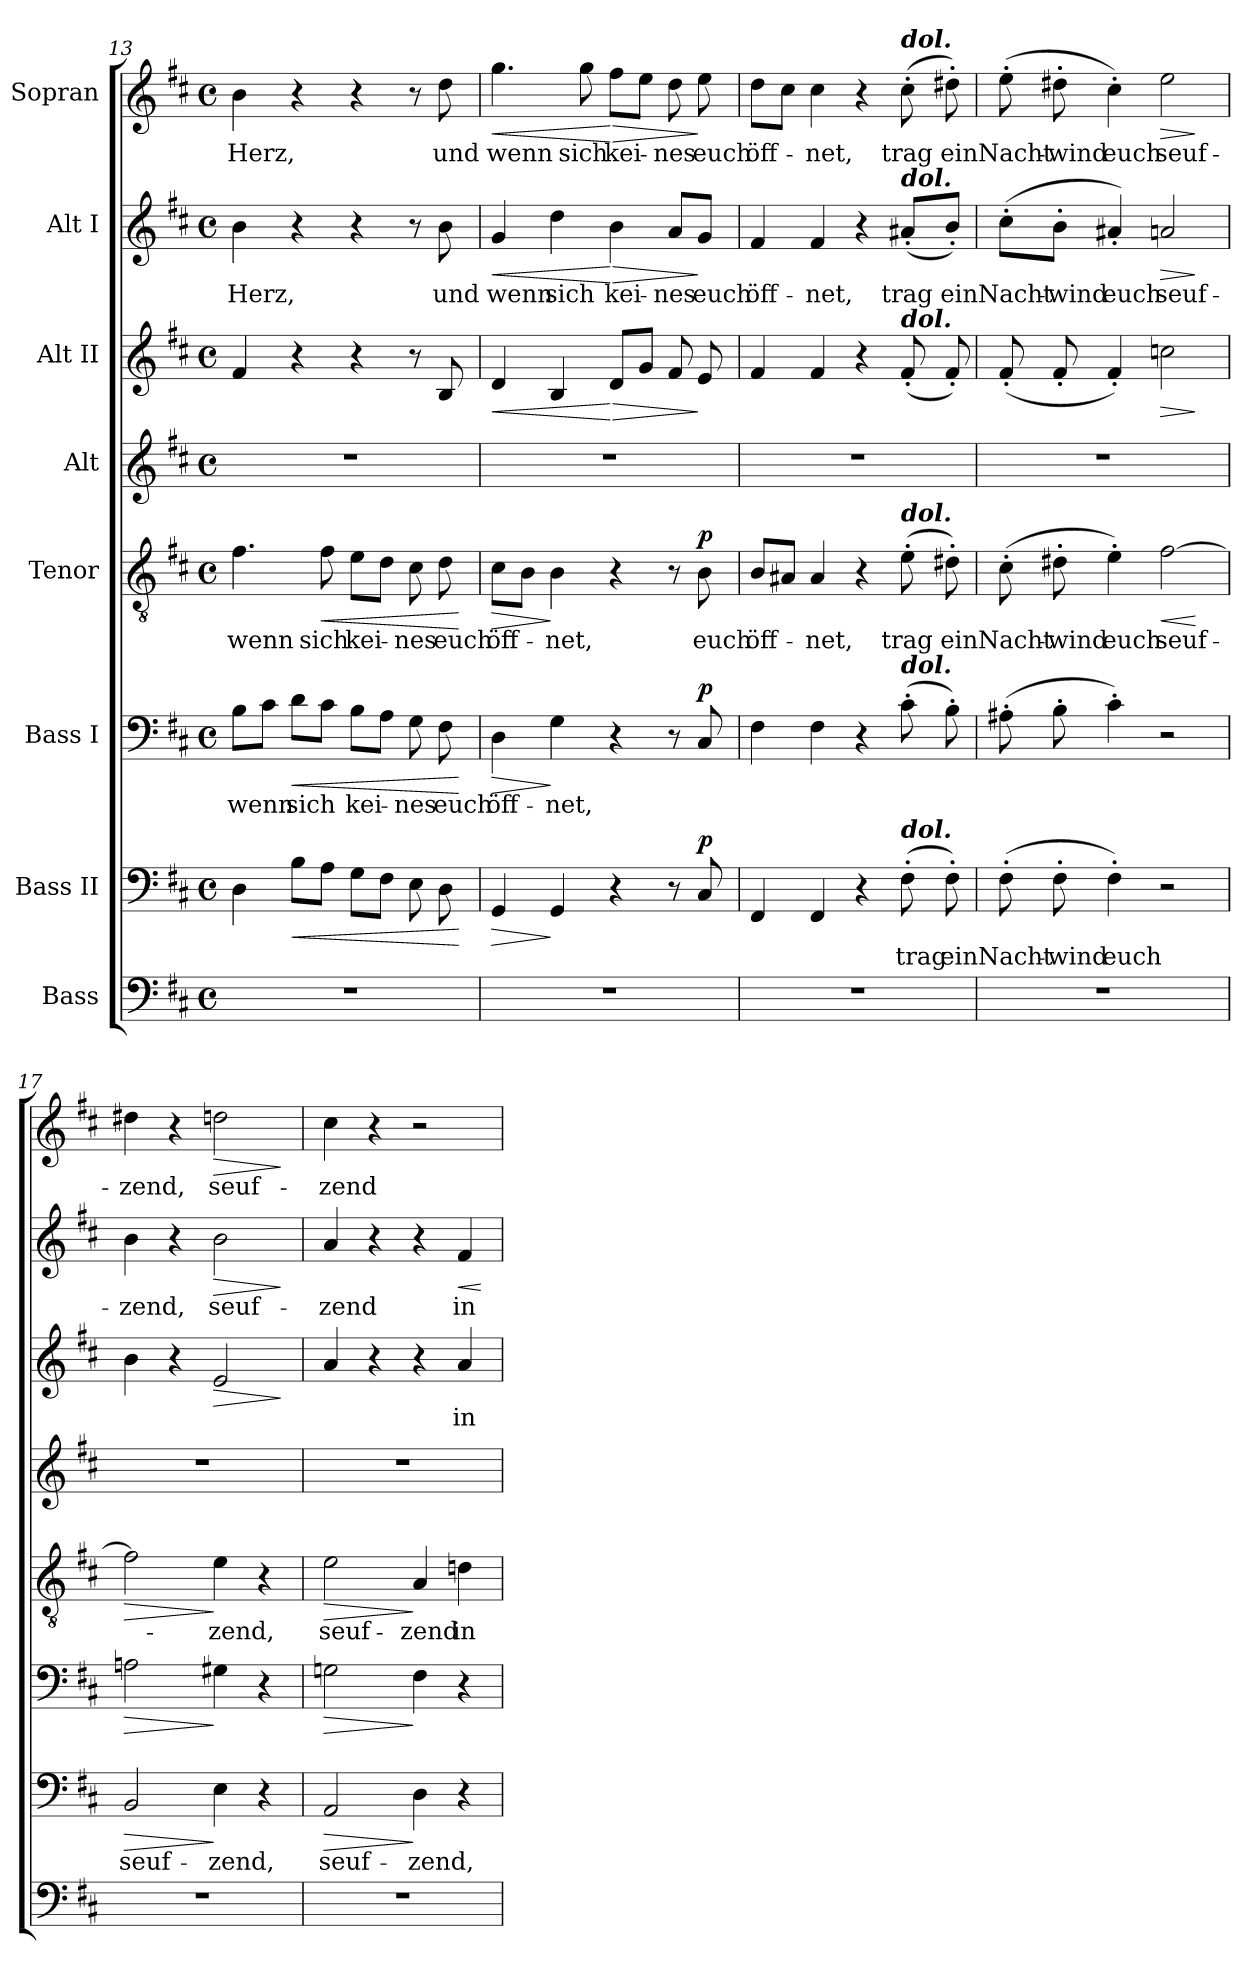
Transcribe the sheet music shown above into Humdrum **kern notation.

**kern	**kern	**text	**dynam	**kern	**text	**dynam	**kern	**text	**dynam	**kern	**kern	**text	**dynam	**kern	**text	**dynam	**kern	**text	**dynam
*part8	*part7	*part7	*part7	*part6	*part6	*part6	*part5	*part5	*part5	*part4	*part3	*part3	*part3	*part2	*part2	*part2	*part1	*part1	*part1
*staff8	*staff7	*staff7	*staff7	*staff6	*staff6	*staff6	*staff5	*staff5	*staff5	*staff4	*staff3	*staff3	*staff3	*staff2	*staff2	*staff2	*staff1	*staff1	*staff1
*I"Bass	*I"Bass II	*	*	*I"Bass I	*	*	*I"Tenor	*	*	*I"Alt	*I"Alt II	*	*	*I"Alt I	*	*	*I"Sopran	*	*
*clefF4	*clefF4	*	*	*clefF4	*	*	*clefGv2	*	*	*clefG2	*clefG2	*	*	*clefG2	*	*	*clefG2	*	*
*k[f#c#]	*k[f#c#]	*	*	*k[f#c#]	*	*	*k[f#c#]	*	*	*k[f#c#]	*k[f#c#]	*	*	*k[f#c#]	*	*	*k[f#c#]	*	*
*M4/4	*M4/4	*	*	*M4/4	*	*	*M4/4	*	*	*M4/4	*M4/4	*	*	*M4/4	*	*	*M4/4	*	*
*met(c)	*met(c)	*	*	*met(c)	*	*	*met(c)	*	*	*met(c)	*met(c)	*	*	*met(c)	*	*	*met(c)	*	*
=13	=13	=13	=13	=13	=13	=13	=13	=13	=13	=13	=13	=13	=13	=13	=13	=13	=13	=13	=13
1r	4D\	.	.	8B\L	wenn	.	4.f#\	wenn	.	1r	4f#/	.	.	4b\	Herz,	.	4b\	Herz,	.
.	.	.	.	8c#\J	.	.	.	.	.	.	.	.	.	.	.	.	.	.	.
!	!	!	!LO:HP:b	!	!	!LO:HP:b	!	!	!	!	!	!	!	!	!	!	!	!	!
.	8B\L	.	<	8d\L	sich	<	.	.	.	.	4r	.	.	4r	.	.	4r	.	.
!	!	!	!	!	!	!	!	!	!LO:HP:b	!	!	!	!	!	!	!	!	!	!
.	8A\J	.	.	8c#\J	.	.	8f#\	sich	<	.	.	.	.	.	.	.	.	.	.
.	8G\L	.	.	8B\L	kei-	.	8e\L	kei-	.	.	4r	.	.	4r	.	.	4r	.	.
.	8F#\J	.	.	8A\J	.	.	8d\J	.	.	.	.	.	.	.	.	.	.	.	.
.	8E\	.	.	8G\	-nes	.	8c#\	-nes	.	.	8r	.	.	8r	.	.	8r	.	.
.	8D\	.	.	8F#\	euch	.	8d\	euch	.	.	8B/	.	.	8b\	und	.	8dd\	und	.
.	.	.	[	.	.	[	.	.	[	.	.	.	.	.	.	.	.	.	.
=14	=14	=14	=14	=14	=14	=14	=14	=14	=14	=14	=14	=14	=14	=14	=14	=14	=14	=14	=14
!	!	!	!LO:HP:b	!	!	!LO:HP:b	!	!	!LO:HP:b	!	!	!	!LO:HP:b	!	!	!LO:HP:b	!	!	!LO:HP:b
1r	4GG/	.	>	4D\	öff-	>	8c#\L	öff-	>	1r	4d/	.	<	4g/	wenn	<	4.gg\	wenn	<
.	.	.	.	.	.	.	8B\J	.	.	.	.	.	.	.	.	.	.	.	.
.	4GG/	.	]	4G\	-net,	]	4B\	-net,	]	.	4B/	.	.	4dd\	sich	.	.	.	.
.	.	.	.	.	.	.	.	.	.	.	.	.	.	.	.	.	8gg\	sich	.
!	!	!	!	!	!	!	!	!	!	!	!	!	!LO:HP:n=1:b	!	!	!LO:HP:n=1:b	!	!	!LO:HP:n=1:b
.	4r	.	.	4r	.	.	4r	.	.	.	8d/L	.	[ >	4b\	kei-	[ >	8ff#\L	kei-	[ >
.	.	.	.	.	.	.	.	.	.	.	8g/J	.	.	.	.	.	8ee\J	.	.
.	8r	.	.	8r	.	.	8r	.	.	.	8f#/	.	.	8a/L	-nes	.	8dd\	-nes	.
!	!	!	!LO:DY:a	!	!	!LO:DY:a	!	!	!LO:DY:a	!	!	!	!	!	!	!	!	!	!
.	8C#/	.	p	8C#/	.	p	8B\	euch	p	.	8e/	.	]	8g/J	euch	]	8ee\	euch	]
!!LO:LB:g=z
=15	=15	=15	=15	=15	=15	=15	=15	=15	=15	=15	=15	=15	=15	=15	=15	=15	=15	=15	=15
1r	4FF#/	.	.	4F#\	.	.	8B/L	öff-	.	1r	4f#/	.	.	4f#/	öff-	.	8dd\L	öff-	.
.	.	.	.	.	.	.	8A#X/J	.	.	.	.	.	.	.	.	.	8cc#\J	.	.
.	4FF#/	.	.	4F#\	.	.	4A#/	-net,	.	.	4f#/	.	.	4f#/	-net,	.	4cc#\	-net,	.
.	4r	.	.	4r	.	.	4r	.	.	.	4r	.	.	4r	.	.	4r	.	.
!	!	!	!	!	!	!	!	!	!	!	!	!	!	!	!	!	!LO:TX:a:Bi:t=dol.	!	!
!	!	!	!	!	!	!	!	!	!	!	!	!	!	!LO:TX:a:Bi:t=dol.	!	!	!	!	!
!	!	!	!	!	!	!	!	!	!	!	!LO:TX:a:Bi:t=dol.	!	!	!	!	!	!	!	!
!	!	!	!	!	!	!	!LO:TX:a:Bi:t=dol.	!	!	!	!	!	!	!	!	!	!	!	!
!	!	!	!	!LO:TX:a:Bi:t=dol.	!	!	!	!	!	!	!	!	!	!	!	!	!	!	!
!	!LO:TX:a:Bi:t=dol.	!	!	!	!	!	!	!	!	!	!	!	!	!	!	!	!	!	!
.	(8F#'\	trag	.	(8c#'\	.	.	(8e'\	trag	.	.	(8f#'/	.	.	(8a#X'/L	trag	.	(8cc#'\	trag	.
.	8F#'\)	ein	.	8B'\)	.	.	8d#X'\)	ein	.	.	8f#'/)	.	.	8b'/J)	ein	.	8dd#X'\)	ein	.
=16	=16	=16	=16	=16	=16	=16	=16	=16	=16	=16	=16	=16	=16	=16	=16	=16	=16	=16	=16
1r	(8F#'\	Nacht-	.	(8A#X'\	.	.	(8c#'\	Nacht-	.	1r	(8f#'/	.	.	(8cc#'\L	Nacht-	.	(8ee'\	Nacht-	.
.	8F#'\	-wind	.	8B'\	.	.	8d#X'\	-wind	.	.	8f#'/	.	.	8b'\J	-wind	.	8dd#X'\	-wind	.
.	4F#'\)	euch	.	4c#'\)	.	.	4e'\)	euch	.	.	4f#'/)	.	.	4a#X'/)	euch	.	4cc#'\)	euch	.
!	!	!	!	!	!	!	!	!	!LO:HP:b	!	!	!	!LO:HP:b	!	!	!LO:HP:b	!	!	!LO:HP:b
.	2r	.	.	2r	.	.	[2f#\	seuf-	<	.	2ccn\	.	>	2an/	seuf-	>	2ee\	seuf-	>
.	.	.	.	.	.	.	.	.	[	.	.	.	]	.	.	]	.	.	]
=17	=17	=17	=17	=17	=17	=17	=17	=17	=17	=17	=17	=17	=17	=17	=17	=17	=17	=17	=17
!	!	!	!LO:HP:b	!	!	!LO:HP:b	!	!	!LO:HP:b	!	!	!	!	!	!	!	!	!	!
1r	2BB/	seuf-	>	2An\	.	>	2f#\]	.	>	1r	4b\	.	.	4b\	-zend,	.	4dd#X\	-zend,	.
.	.	.	.	.	.	.	.	.	.	.	4r	.	.	4r	.	.	4r	.	.
!	!	!	!	!	!	!	!	!	!	!	!	!	!LO:HP:b	!	!	!LO:HP:b	!	!	!LO:HP:b
.	4E\	-zend,	]	4G#X\	.	]	4e\	-zend,	]	.	2e/	.	>	2b\	seuf-	>	2ddn\	seuf-	>
.	4r	.	.	4r	.	.	4r	.	.	.	.	.	.	.	.	.	.	.	.
.	.	.	.	.	.	.	.	.	.	.	.	.	]	.	.	]	.	.	]
=18	=18	=18	=18	=18	=18	=18	=18	=18	=18	=18	=18	=18	=18	=18	=18	=18	=18	=18	=18
!	!	!	!LO:HP:b	!	!	!LO:HP:b	!	!	!LO:HP:b	!	!	!	!	!	!	!	!	!	!
1r	2AA/	seuf-	>	2Gn\	.	>	2e\	seuf-	>	1r	4a/	.	.	4a/	-zend	.	4cc#\	-zend	.
.	.	.	.	.	.	.	.	.	.	.	4r	.	.	4r	.	.	4r	.	.
.	4D\	-zend,	]	4F#\	.	]	4A/	-zend	]	.	4r	.	.	4r	.	.	2r	.	.
!	!	!	!	!	!	!	!	!	!	!	!	!	!	!	!	!LO:HP:b	!	!	!
.	4r	.	.	4r	.	.	4dn\	in	.	.	4a/	in	.	4f#/	in	<	.	.	.
.	.	.	.	.	.	.	.	.	.	.	.	.	.	.	.	[	.	.	.
=	=	=	=	=	=	=	=	=	=	=	=	=	=	=	=	=	=	=	=
*-	*-	*-	*-	*-	*-	*-	*-	*-	*-	*-	*-	*-	*-	*-	*-	*-	*-	*-	*-
